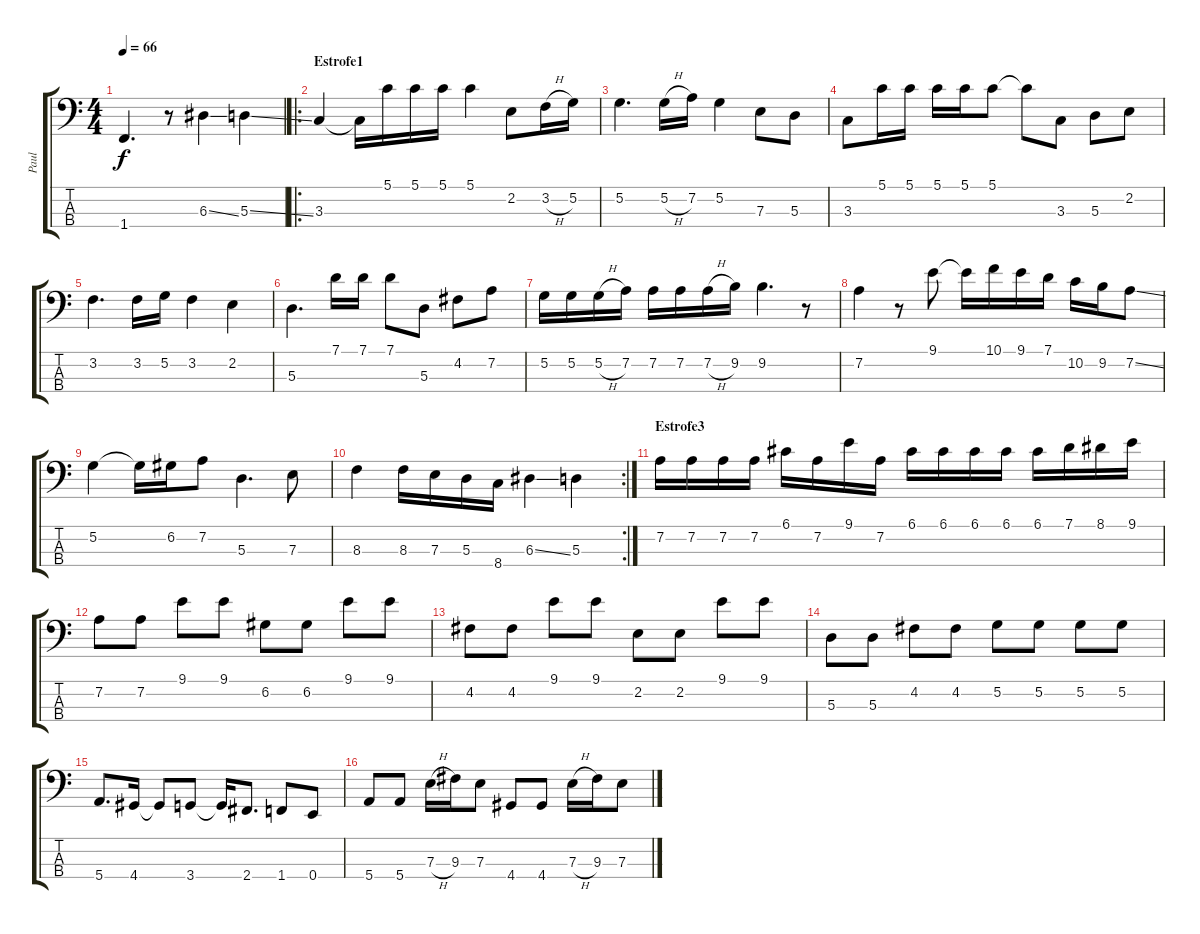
\track ("Paul" "Paul") {instrument electricbassfinger}
\staff {score tabs}
\tuning (G2 D2 A1 E1) {hide}
\ts (4 4)
\tempo 66
\clef f4
\ks c
1.4.4{d dy f instrument electricbassfinger} r.8 6.3{ss}.4 5.3{ss}.4 |
\ro
\section ("" "Estrofe1")
3.3.4 3.3{t}.16 5.1.16 5.1.16 5.1.16 5.1.4 2.2.8 3.2{h}.16 5.2.16 |
5.2.4{d} 5.2{h}.16 7.2.16 5.2.4 7.3.8 5.3.8 |
3.3.8 5.1.16 5.1.16 5.1.16 5.1.16 5.1.8 5.1{t}.8 3.3.8 5.3.8 2.2.8 |
3.2.4{d} 3.2.16 5.2.16 3.2.4 2.2.4 |
5.3.4{d} 7.1.16 7.1.16 7.1.8 5.3.8 4.2.8 7.2.8 |
5.2.16 5.2.16 5.2{h}.16 7.2.16 7.2.16 7.2.16 7.2{h}.16 9.2.16 9.2.4{d} r.8 |
7.2.4 r.8 9.1.8 9.1{t}.16 10.1.16 9.1.16 7.1.16 10.2.16 9.2.16 7.2{ss}.8 |
5.2.4 5.2{t}.16 6.2.16 7.2.8 5.3.4{d} 7.3.8 |
\rc 2
8.3.4 8.3.16 7.3.16 5.3.16 8.4.16 6.3{ss}.4 5.3.4 |
\section ("" "Estrofe3")
7.2.16 7.2.16 7.2.16 7.2.16 6.1.16 7.2.16 9.1.16 7.2.16 6.1.16 6.1.16 6.1.16 6.1.16 6.1.16 7.1.16 8.1.16 9.1.16 |
7.2.8 7.2.8 9.1.8 9.1.8 6.2.8 6.2.8 9.1.8 9.1.8 |
4.2.8 4.2.8 9.1.8 9.1.8 2.2.8 2.2.8 9.1.8 9.1.8 |
5.3.8 5.3.8 4.2.8 4.2.8 5.2.8 5.2.8 5.2.8 5.2.8 |
5.4.8{d} 4.4.16 4.4{t}.8 3.4.8 3.4{t}.16 2.4.8{d} 1.4.8 0.4.8 |
5.4.8 5.4.8 7.3{h}.16 9.3.16 7.3.8 4.4.8 4.4.8 7.3{h}.16 9.3.16 7.3.8
